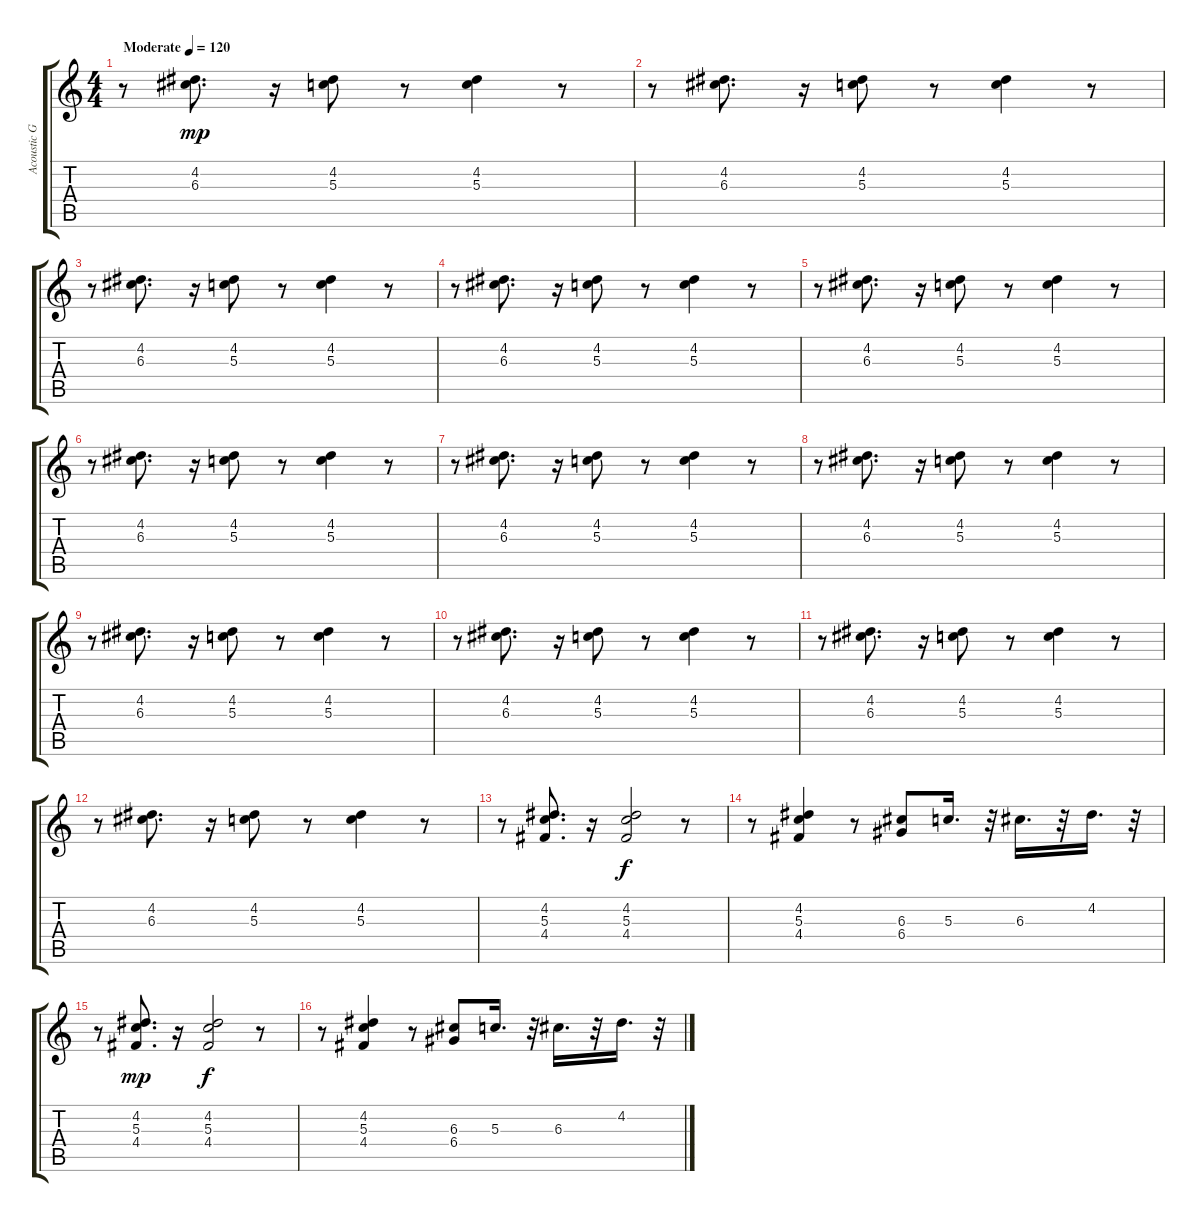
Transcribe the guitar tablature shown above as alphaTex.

\track ("Acoustic Guitar" "Acoustic G") {instrument acousticguitarnylon}
\staff {score tabs}
\tuning (E4 B3 G3 D3 A2 E2) {hide}
\ts (4 4)
\tempo (120 "Moderate")
\clef g2
\ks c
r.8{dy mp instrument acousticguitarnylon} (4.2 6.3).8{d} r.16 (4.2 5.3).8 r.8 (4.2 5.3).4 r.8 |
r.8 (4.2 6.3).8{d} r.16 (4.2 5.3).8 r.8 (4.2 5.3).4 r.8 |
r.8 (4.2 6.3).8{d} r.16 (4.2 5.3).8 r.8 (4.2 5.3).4 r.8 |
r.8 (4.2 6.3).8{d} r.16 (4.2 5.3).8 r.8 (4.2 5.3).4 r.8 |
r.8 (4.2 6.3).8{d} r.16 (4.2 5.3).8 r.8 (4.2 5.3).4 r.8 |
r.8 (4.2 6.3).8{d} r.16 (4.2 5.3).8 r.8 (4.2 5.3).4 r.8 |
r.8 (4.2 6.3).8{d} r.16 (4.2 5.3).8 r.8 (4.2 5.3).4 r.8 |
r.8 (4.2 6.3).8{d} r.16 (4.2 5.3).8 r.8 (4.2 5.3).4 r.8 |
r.8 (4.2 6.3).8{d} r.16 (4.2 5.3).8 r.8 (4.2 5.3).4 r.8 |
r.8 (4.2 6.3).8{d} r.16 (4.2 5.3).8 r.8 (4.2 5.3).4 r.8 |
r.8 (4.2 6.3).8{d} r.16 (4.2 5.3).8 r.8 (4.2 5.3).4 r.8 |
r.8 (4.2 6.3).8{d} r.16 (4.2 5.3).8 r.8 (4.2 5.3).4 r.8 |
r.8 (4.2 5.3 4.4).8{d} r.16 (4.2 5.3 4.4).2{dy f} r.8 |
r.8 (4.2 5.3 4.4).4 r.8 (6.3 6.4).8 5.3.16{d} r.32 6.3.16{d} r.32 4.2.16{d} r.32 |
r.8 (4.2 5.3 4.4).8{d dy mp} r.16 (4.2 5.3 4.4).2{dy f} r.8 |
r.8 (4.2 5.3 4.4).4 r.8 (6.3 6.4).8 5.3.16{d} r.32 6.3.16{d} r.32 4.2.16{d} r.32
